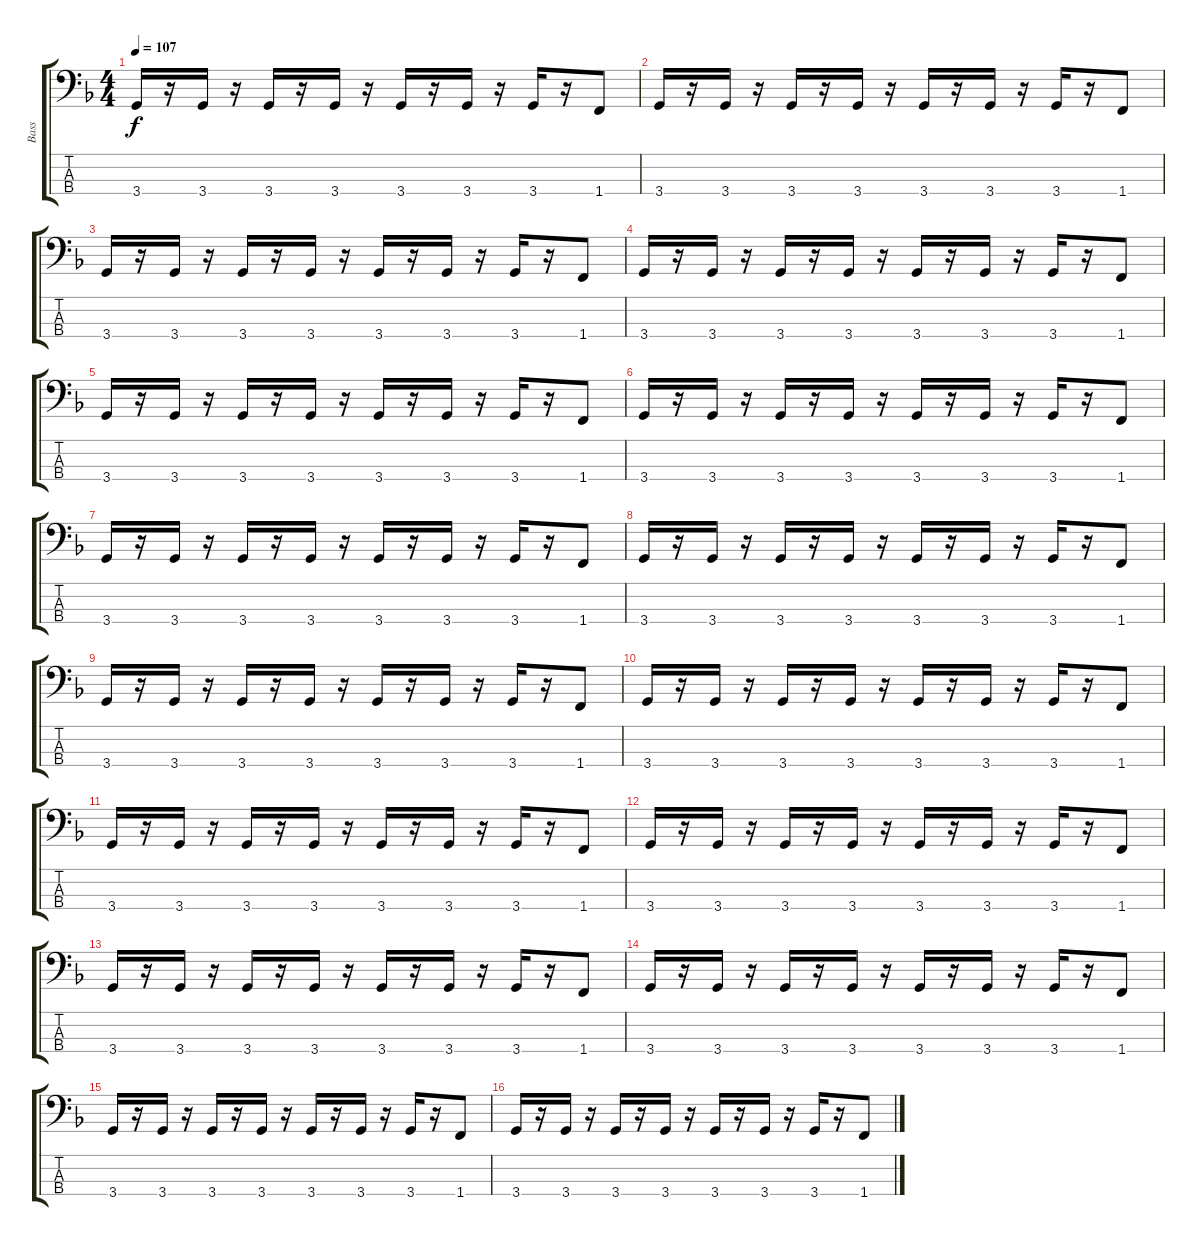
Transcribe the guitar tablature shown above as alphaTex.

\track ("Bass" "Bass") {instrument electricbassfinger}
\staff {score tabs}
\tuning (G2 D2 A1 E1) {hide}
\ts (4 4)
\tempo 107
\clef f4
\ks f
3.4.16{dy f} r.16 3.4.16 r.16 3.4.16 r.16 3.4.16 r.16 3.4.16 r.16 3.4.16 r.16 3.4.16 r.16 1.4.8 |
3.4.16 r.16 3.4.16 r.16 3.4.16 r.16 3.4.16 r.16 3.4.16 r.16 3.4.16 r.16 3.4.16 r.16 1.4.8 |
3.4.16 r.16 3.4.16 r.16 3.4.16 r.16 3.4.16 r.16 3.4.16 r.16 3.4.16 r.16 3.4.16 r.16 1.4.8 |
3.4.16 r.16 3.4.16 r.16 3.4.16 r.16 3.4.16 r.16 3.4.16 r.16 3.4.16 r.16 3.4.16 r.16 1.4.8 |
3.4.16 r.16 3.4.16 r.16 3.4.16 r.16 3.4.16 r.16 3.4.16 r.16 3.4.16 r.16 3.4.16 r.16 1.4.8 |
3.4.16 r.16 3.4.16 r.16 3.4.16 r.16 3.4.16 r.16 3.4.16 r.16 3.4.16 r.16 3.4.16 r.16 1.4.8 |
3.4.16 r.16 3.4.16 r.16 3.4.16 r.16 3.4.16 r.16 3.4.16 r.16 3.4.16 r.16 3.4.16 r.16 1.4.8 |
3.4.16 r.16 3.4.16 r.16 3.4.16 r.16 3.4.16 r.16 3.4.16 r.16 3.4.16 r.16 3.4.16 r.16 1.4.8 |
3.4.16 r.16 3.4.16 r.16 3.4.16 r.16 3.4.16 r.16 3.4.16 r.16 3.4.16 r.16 3.4.16 r.16 1.4.8 |
3.4.16 r.16 3.4.16 r.16 3.4.16 r.16 3.4.16 r.16 3.4.16 r.16 3.4.16 r.16 3.4.16 r.16 1.4.8 |
3.4.16 r.16 3.4.16 r.16 3.4.16 r.16 3.4.16 r.16 3.4.16 r.16 3.4.16 r.16 3.4.16 r.16 1.4.8 |
3.4.16 r.16 3.4.16 r.16 3.4.16 r.16 3.4.16 r.16 3.4.16 r.16 3.4.16 r.16 3.4.16 r.16 1.4.8 |
3.4.16 r.16 3.4.16 r.16 3.4.16 r.16 3.4.16 r.16 3.4.16 r.16 3.4.16 r.16 3.4.16 r.16 1.4.8 |
3.4.16 r.16 3.4.16 r.16 3.4.16 r.16 3.4.16 r.16 3.4.16 r.16 3.4.16 r.16 3.4.16 r.16 1.4.8 |
3.4.16 r.16 3.4.16 r.16 3.4.16 r.16 3.4.16 r.16 3.4.16 r.16 3.4.16 r.16 3.4.16 r.16 1.4.8 |
3.4.16 r.16 3.4.16 r.16 3.4.16 r.16 3.4.16 r.16 3.4.16 r.16 3.4.16 r.16 3.4.16 r.16 1.4.8
